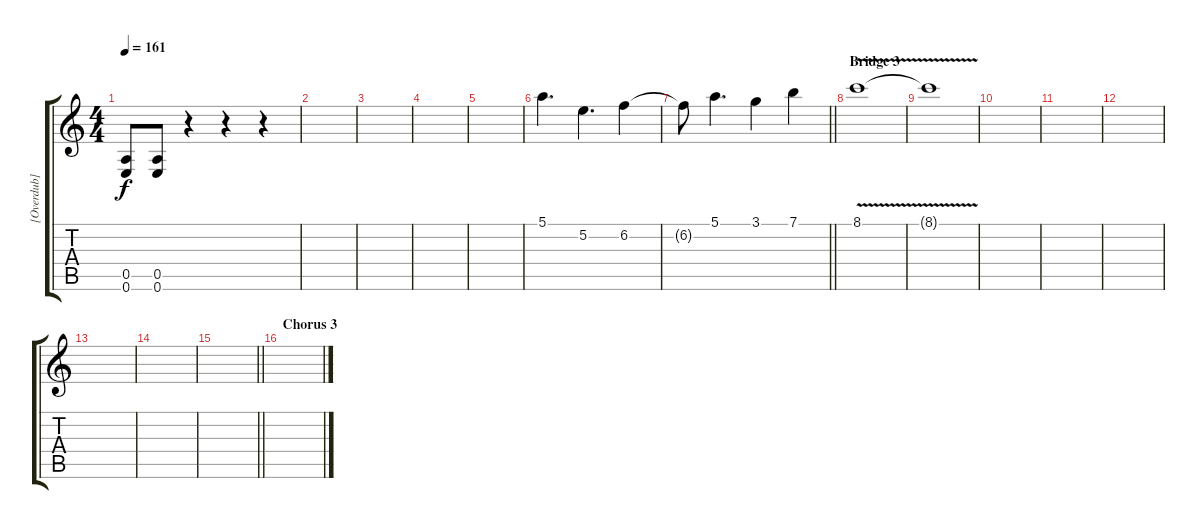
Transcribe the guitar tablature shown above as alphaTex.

\track ("[Overdub]" "[Overdub]") {instrument distortionguitar}
\staff {score tabs}
\tuning (E4 B3 G3 D3 A2 E2) {hide}
\ts (4 4)
\tempo 161
\clef g2
\ks c
(0.5 0.6).8{dy f volume 2} (0.5 0.6).8{volume 1} r.4 r.4 r.4 |
|
|
|
|
5.1.4{d volume 16 balance 8 instrument distortionguitar} 5.2.4{d} 6.2.4 |
\barLineRight lightlight
6.2{t}.8 5.1.4{d} 3.1.4 7.1.4 |
\section ("" "Bridge 3")
8.1{v}.1{volume 0} |
8.1{t}.1 |
|
|
|
|
|
\barLineRight lightlight
|
\section ("" "Chorus 3")
